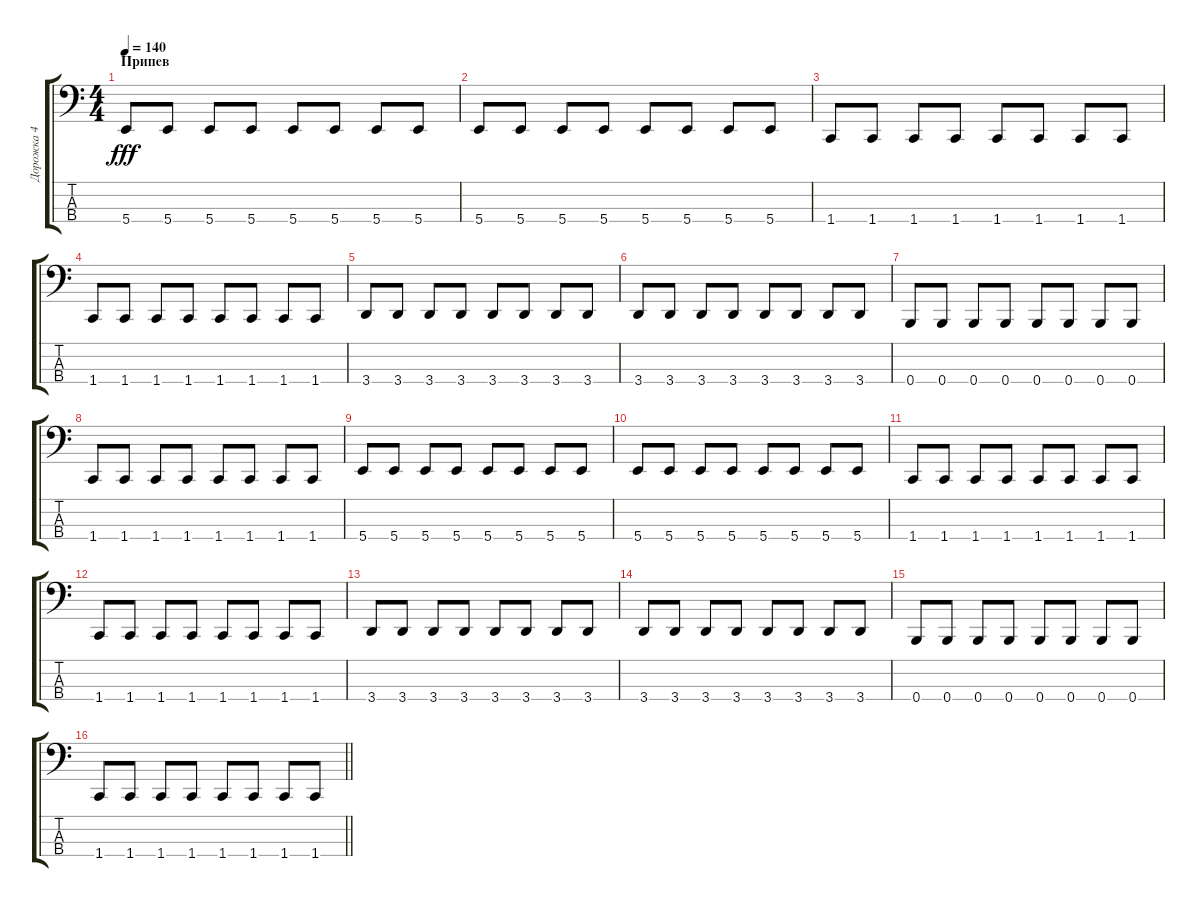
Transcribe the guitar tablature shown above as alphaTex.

\track ("Дорожка 4" "Дорожка 4") {instrument electricbassfinger}
\staff {score tabs}
\tuning (E2 B1 Gb1 B0) {hide}
\ts (4 4)
\section ("" "Припев")
\tempo 140
\clef f4
\ks c
5.4.8{dy fff} 5.4.8 5.4.8 5.4.8 5.4.8 5.4.8 5.4.8 5.4.8 |
5.4.8 5.4.8 5.4.8 5.4.8 5.4.8 5.4.8 5.4.8 5.4.8 |
1.4.8 1.4.8 1.4.8 1.4.8 1.4.8 1.4.8 1.4.8 1.4.8 |
1.4.8 1.4.8 1.4.8 1.4.8 1.4.8 1.4.8 1.4.8 1.4.8 |
3.4.8 3.4.8 3.4.8 3.4.8 3.4.8 3.4.8 3.4.8 3.4.8 |
3.4.8 3.4.8 3.4.8 3.4.8 3.4.8 3.4.8 3.4.8 3.4.8 |
0.4.8 0.4.8 0.4.8 0.4.8 0.4.8 0.4.8 0.4.8 0.4.8 |
1.4.8 1.4.8 1.4.8 1.4.8 1.4.8 1.4.8 1.4.8 1.4.8 |
5.4.8 5.4.8 5.4.8 5.4.8 5.4.8 5.4.8 5.4.8 5.4.8 |
5.4.8 5.4.8 5.4.8 5.4.8 5.4.8 5.4.8 5.4.8 5.4.8 |
1.4.8 1.4.8 1.4.8 1.4.8 1.4.8 1.4.8 1.4.8 1.4.8 |
1.4.8 1.4.8 1.4.8 1.4.8 1.4.8 1.4.8 1.4.8 1.4.8 |
3.4.8 3.4.8 3.4.8 3.4.8 3.4.8 3.4.8 3.4.8 3.4.8 |
3.4.8 3.4.8 3.4.8 3.4.8 3.4.8 3.4.8 3.4.8 3.4.8 |
0.4.8 0.4.8 0.4.8 0.4.8 0.4.8 0.4.8 0.4.8 0.4.8 |
\barLineRight lightlight
1.4.8 1.4.8 1.4.8 1.4.8 1.4.8 1.4.8 1.4.8 1.4.8
